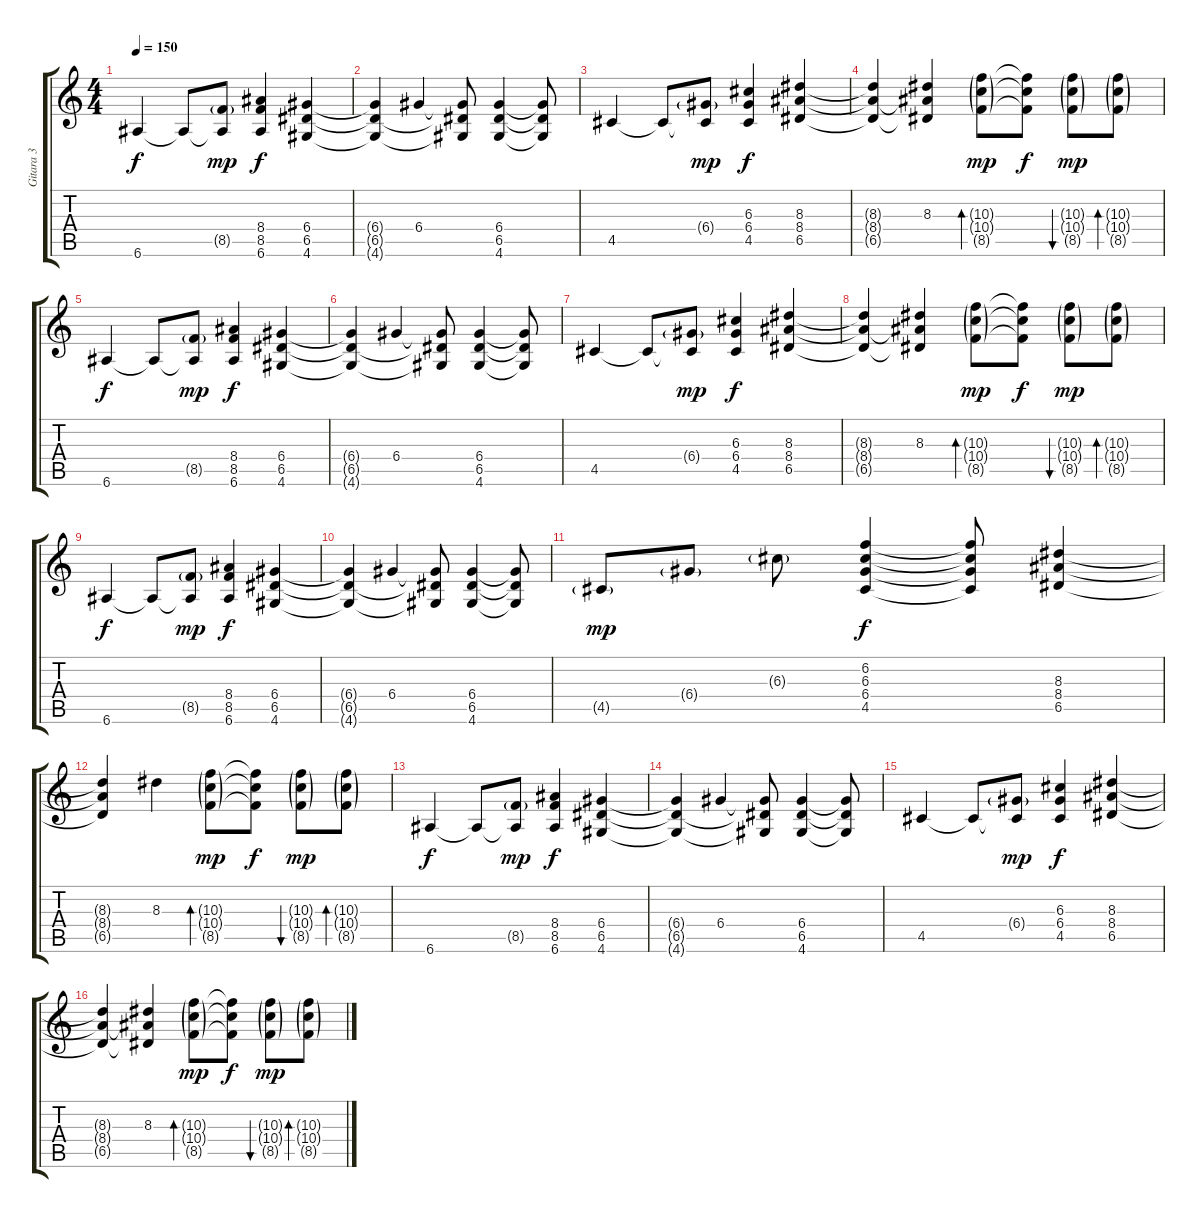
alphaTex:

\track ("Gitara 3" "Gitara 3") {instrument electricguitarjazz}
\staff {score tabs}
\tuning (E4 B3 G3 D3 A2 E2) {hide}
\ts (4 4)
\tempo 150
\clef g2
\ks c
6.6.4{dy f} 6.6{t}.8 (8.5{g} 6.6{t}).8{dy mp} (8.4 8.5 6.6).4{dy f} (6.4 6.5 4.6).4 |
(6.4{t} 6.5{t} 4.6{t}).4 6.4.4 (6.4{t} 6.5{t} 4.6{t}).8 (6.4 6.5 4.6).4 (6.4{t} 6.5{t} 4.6{t}).8 |
4.5.4 4.5{t}.8 (6.4{g} 4.5{t}).8{dy mp} (6.3 6.4 4.5).4{dy f} (8.3 8.4 6.5).4 |
(8.3{t} 8.4{t} 6.5{t}).4 (8.3 8.4{t} 6.5{t}).4 (10.3{g} 10.4{g} 8.5{g}).8{bd 120 dy mp} (10.3{t} 10.4{t} 8.5{t}).8{dy f} (10.3{g} 10.4{g} 8.5{g}).8{bu 120 dy mp} (10.3{g} 10.4{g} 8.5{g}).8{bd 120} |
6.6.4{dy f} 6.6{t}.8 (8.5{g} 6.6{t}).8{dy mp} (8.4 8.5 6.6).4{dy f} (6.4 6.5 4.6).4 |
(6.4{t} 6.5{t} 4.6{t}).4 6.4.4 (6.4{t} 6.5{t} 4.6{t}).8 (6.4 6.5 4.6).4 (6.4{t} 6.5{t} 4.6{t}).8 |
4.5.4 4.5{t}.8 (6.4{g} 4.5{t}).8{dy mp} (6.3 6.4 4.5).4{dy f} (8.3 8.4 6.5).4 |
(8.3{t} 8.4{t} 6.5{t}).4 (8.3 8.4{t} 6.5{t}).4 (10.3{g} 10.4{g} 8.5{g}).8{bd 120 dy mp} (10.3{t} 10.4{t} 8.5{t}).8{dy f} (10.3{g} 10.4{g} 8.5{g}).8{bu 120 dy mp} (10.3{g} 10.4{g} 8.5{g}).8{bd 120} |
6.6.4{dy f} 6.6{t}.8 (8.5{g} 6.6{t}).8{dy mp} (8.4 8.5 6.6).4{dy f} (6.4 6.5 4.6).4 |
(6.4{t} 6.5{t} 4.6{t}).4 6.4.4 (6.4{t} 6.5{t} 4.6{t}).8 (6.4 6.5 4.6).4 (6.4{t} 6.5{t} 4.6{t}).8 |
4.5{g}.8{dy mp} 6.4{g}.8 6.3{g}.8 (6.2 6.3 6.4 4.5).4{dy f} (6.2{t} 6.3{t} 6.4{t} 4.5{t}).8 (8.3 8.4 6.5).4 |
(8.3{t} 8.4{t} 6.5{t}).4 8.3.4 (10.3{g} 10.4{g} 8.5{g}).8{bd 120 dy mp} (10.3{t} 10.4{t} 8.5{t}).8{dy f} (10.3{g} 10.4{g} 8.5{g}).8{bu 120 dy mp} (10.3{g} 10.4{g} 8.5{g}).8{bd 120} |
6.6.4{dy f} 6.6{t}.8 (8.5{g} 6.6{t}).8{dy mp} (8.4 8.5 6.6).4{dy f} (6.4 6.5 4.6).4 |
(6.4{t} 6.5{t} 4.6{t}).4 6.4.4 (6.4{t} 6.5{t} 4.6{t}).8 (6.4 6.5 4.6).4 (6.4{t} 6.5{t} 4.6{t}).8 |
4.5.4 4.5{t}.8 (6.4{g} 4.5{t}).8{dy mp} (6.3 6.4 4.5).4{dy f} (8.3 8.4 6.5).4 |
(8.3{t} 8.4{t} 6.5{t}).4 (8.3 8.4{t} 6.5{t}).4 (10.3{g} 10.4{g} 8.5{g}).8{bd 120 dy mp} (10.3{t} 10.4{t} 8.5{t}).8{dy f} (10.3{g} 10.4{g} 8.5{g}).8{bu 120 dy mp} (10.3{g} 10.4{g} 8.5{g}).8{bd 120}
